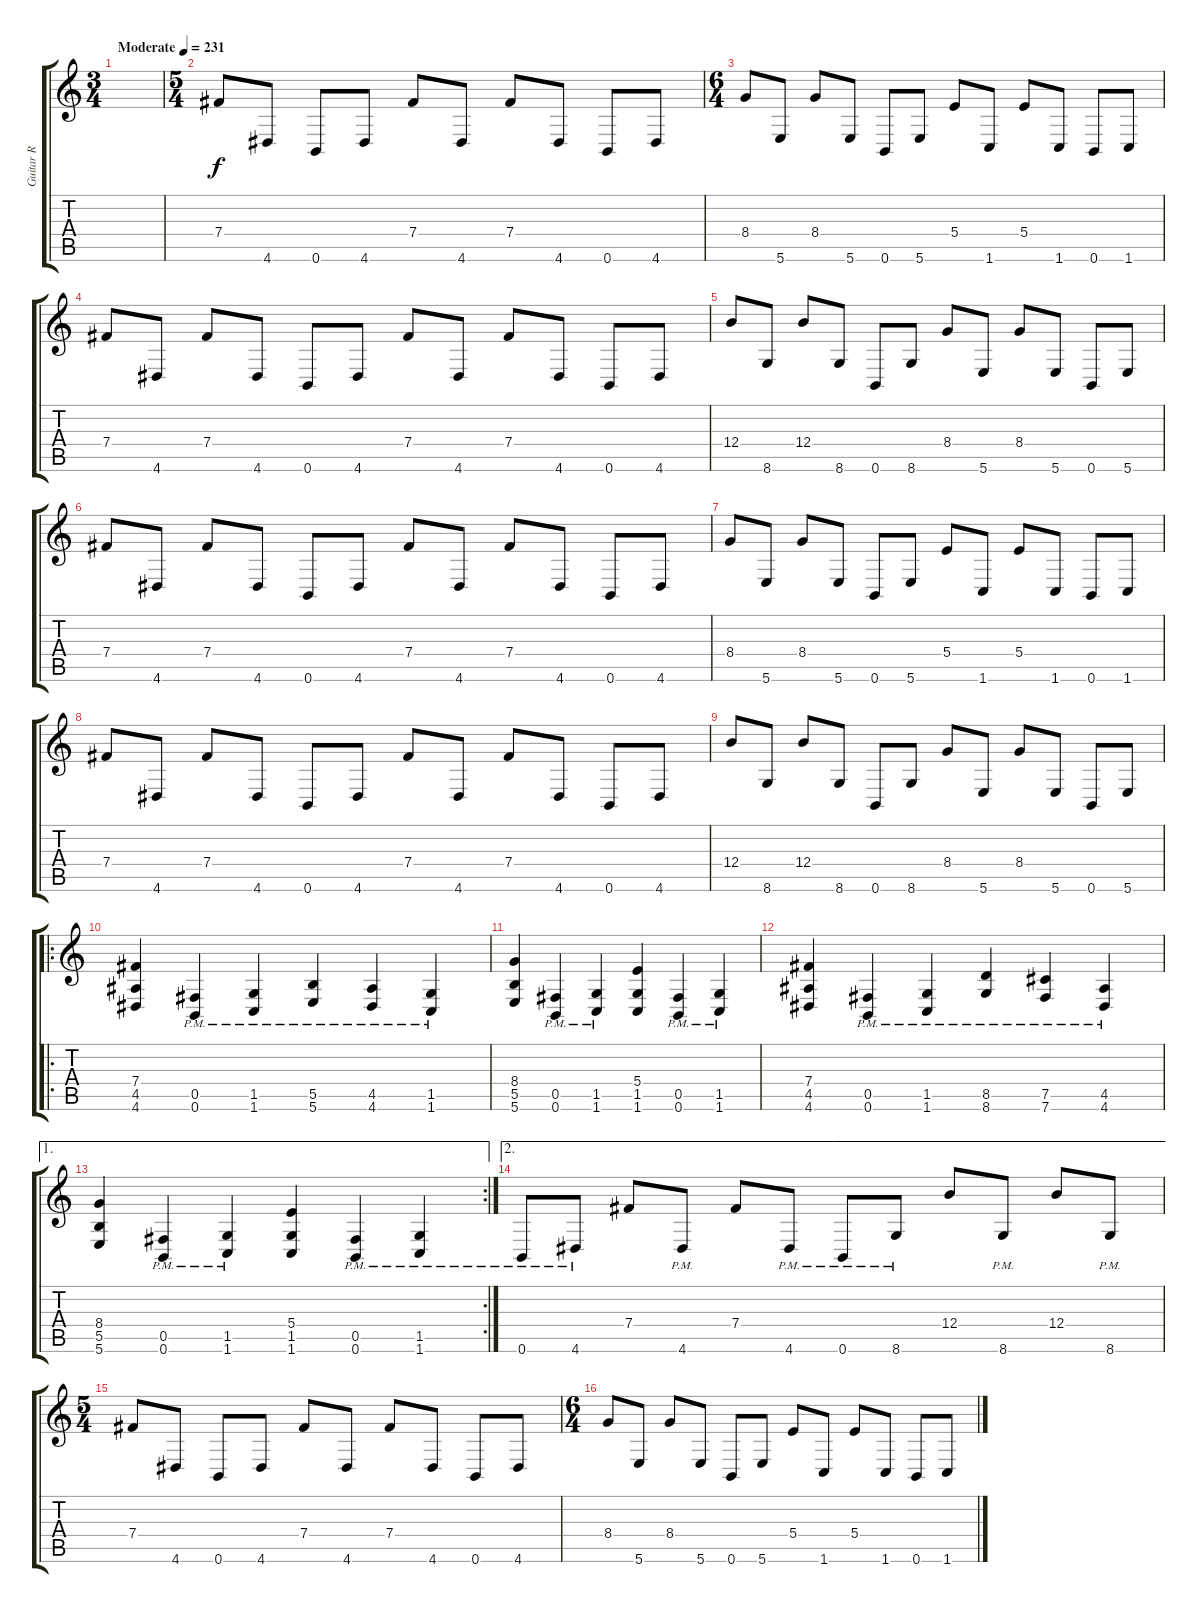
\track ("Guitar R" "Guitar R") {instrument overdrivenguitar}
\staff {score tabs}
\tuning (Db4 Ab3 E3 B2 Gb2 B1) {hide}
\ts (3 4)
\tempo (231 "Moderate")
\clef g2
\ks c
|
\ts (5 4)
7.4.8 4.6.8 0.6.8 4.6.8 7.4.8 4.6.8 7.4.8 4.6.8 0.6.8 4.6.8 |
\ts (6 4)
8.4.8 5.6.8 8.4.8 5.6.8 0.6.8 5.6.8 5.4.8 1.6.8 5.4.8 1.6.8 0.6.8 1.6.8 |
7.4.8 4.6.8 7.4.8 4.6.8 0.6.8 4.6.8 7.4.8 4.6.8 7.4.8 4.6.8 0.6.8 4.6.8 |
12.4.8 8.6.8 12.4.8 8.6.8 0.6.8 8.6.8 8.4.8 5.6.8 8.4.8 5.6.8 0.6.8 5.6.8 |
7.4.8 4.6.8 7.4.8 4.6.8 0.6.8 4.6.8 7.4.8 4.6.8 7.4.8 4.6.8 0.6.8 4.6.8 |
8.4.8 5.6.8 8.4.8 5.6.8 0.6.8 5.6.8 5.4.8 1.6.8 5.4.8 1.6.8 0.6.8 1.6.8 |
7.4.8 4.6.8 7.4.8 4.6.8 0.6.8 4.6.8 7.4.8 4.6.8 7.4.8 4.6.8 0.6.8 4.6.8 |
12.4.8 8.6.8 12.4.8 8.6.8 0.6.8 8.6.8 8.4.8 5.6.8 8.4.8 5.6.8 0.6.8 5.6.8 |
\ro
(7.4 4.5 4.6).4 (0.5{pm} 0.6{pm}).4 (1.5{pm} 1.6{pm}).4 (5.5{pm} 5.6{pm}).4 (4.5{pm} 4.6{pm}).4 (1.5{pm} 1.6{pm}).4 |
(8.4 5.5 5.6).4 (0.5{pm} 0.6{pm}).4 (1.5{pm} 1.6{pm}).4 (5.4 1.5 1.6).4 (0.5{pm} 0.6{pm}).4 (1.5{pm} 1.6{pm}).4 |
(7.4 4.5 4.6).4 (0.5{pm} 0.6{pm}).4 (1.5{pm} 1.6{pm}).4 (8.5{pm} 8.6{pm}).4 (7.5{pm} 7.6{pm}).4 (4.5{pm} 4.6{pm}).4 |
\ae 1
\rc 2
(8.4 5.5 5.6).4 (0.5{pm} 0.6{pm}).4 (1.5{pm} 1.6{pm}).4 (5.4 1.5 1.6).4 (0.5{pm} 0.6{pm}).4 (1.5{pm} 1.6{pm}).4 |
\ae 2
0.6{pm}.8 4.6{pm}.8 7.4.8 4.6{pm}.8 7.4.8 4.6{pm}.8 0.6{pm}.8 8.6{pm}.8 12.4.8 8.6{pm}.8 12.4.8 8.6{pm}.8 |
\ts (5 4)
7.4.8 4.6.8 0.6.8 4.6.8 7.4.8 4.6.8 7.4.8 4.6.8 0.6.8 4.6.8 |
\ts (6 4)
8.4.8 5.6.8 8.4.8 5.6.8 0.6.8 5.6.8 5.4.8 1.6.8 5.4.8 1.6.8 0.6.8 1.6.8
